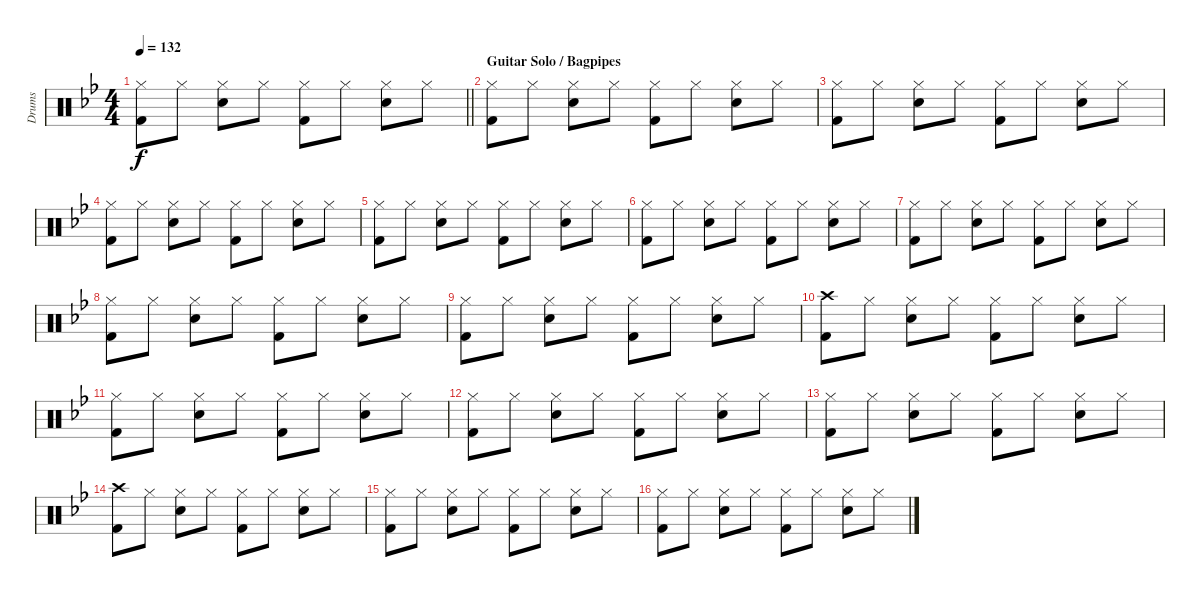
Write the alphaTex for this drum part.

\track ("Drums" "Drums") {instrument percussion}
\staff {score}
\articulation defaults
\ts (4 4)
\tempo 132
\clef neutral
\barLineRight lightlight
\ks bb
("Hi-Hat (closed)" "Kick (hit) 2").8{dy f} "Hi-Hat (closed)".8 ("Hi-Hat (closed)" "Snare (hit) 2").8 "Hi-Hat (closed)".8 ("Hi-Hat (closed)" "Kick (hit) 2").8 "Hi-Hat (closed)".8 ("Hi-Hat (closed)" "Snare (hit) 2").8 "Hi-Hat (closed)".8 |
\section ("" "Guitar Solo / Bagpipes")
("Hi-Hat (closed)" "Kick (hit) 2").8 "Hi-Hat (closed)".8 ("Hi-Hat (closed)" "Snare (hit) 2").8 "Hi-Hat (closed)".8 ("Hi-Hat (closed)" "Kick (hit) 2").8 "Hi-Hat (closed)".8 ("Hi-Hat (closed)" "Snare (hit) 2").8 "Hi-Hat (closed)".8 |
("Hi-Hat (closed)" "Kick (hit) 2").8 "Hi-Hat (closed)".8 ("Hi-Hat (closed)" "Snare (hit) 2").8 "Hi-Hat (closed)".8 ("Hi-Hat (closed)" "Kick (hit) 2").8 "Hi-Hat (closed)".8 ("Hi-Hat (closed)" "Snare (hit) 2").8 "Hi-Hat (closed)".8 |
("Hi-Hat (closed)" "Kick (hit) 2").8 "Hi-Hat (closed)".8 ("Hi-Hat (closed)" "Snare (hit) 2").8 "Hi-Hat (closed)".8 ("Hi-Hat (closed)" "Kick (hit) 2").8 "Hi-Hat (closed)".8 ("Hi-Hat (closed)" "Snare (hit) 2").8 "Hi-Hat (closed)".8 |
("Hi-Hat (closed)" "Kick (hit) 2").8 "Hi-Hat (closed)".8 ("Hi-Hat (closed)" "Snare (hit) 2").8 "Hi-Hat (closed)".8 ("Hi-Hat (closed)" "Kick (hit) 2").8 "Hi-Hat (closed)".8 ("Hi-Hat (closed)" "Snare (hit) 2").8 "Hi-Hat (closed)".8 |
("Hi-Hat (closed)" "Kick (hit) 2").8 "Hi-Hat (closed)".8 ("Hi-Hat (closed)" "Snare (hit) 2").8 "Hi-Hat (closed)".8 ("Hi-Hat (closed)" "Kick (hit) 2").8 "Hi-Hat (closed)".8 ("Hi-Hat (closed)" "Snare (hit) 2").8 "Hi-Hat (closed)".8 |
("Hi-Hat (closed)" "Kick (hit) 2").8 "Hi-Hat (closed)".8 ("Hi-Hat (closed)" "Snare (hit) 2").8 "Hi-Hat (closed)".8 ("Hi-Hat (closed)" "Kick (hit) 2").8 "Hi-Hat (closed)".8 ("Hi-Hat (closed)" "Snare (hit) 2").8 "Hi-Hat (closed)".8 |
("Hi-Hat (closed)" "Kick (hit) 2").8 "Hi-Hat (closed)".8 ("Hi-Hat (closed)" "Snare (hit) 2").8 "Hi-Hat (closed)".8 ("Hi-Hat (closed)" "Kick (hit) 2").8 "Hi-Hat (closed)".8 ("Hi-Hat (closed)" "Snare (hit) 2").8 "Hi-Hat (closed)".8 |
("Hi-Hat (closed)" "Kick (hit) 2").8 "Hi-Hat (closed)".8 ("Hi-Hat (closed)" "Snare (hit) 2").8 "Hi-Hat (closed)".8 ("Hi-Hat (closed)" "Kick (hit) 2").8 "Hi-Hat (closed)".8 ("Hi-Hat (closed)" "Snare (hit) 2").8 "Hi-Hat (closed)".8 |
("Crash high (hit)" "Kick (hit) 2").8 "Hi-Hat (closed)".8 ("Hi-Hat (closed)" "Snare (hit) 2").8 "Hi-Hat (closed)".8 ("Hi-Hat (closed)" "Kick (hit) 2").8 "Hi-Hat (closed)".8 ("Hi-Hat (closed)" "Snare (hit) 2").8 "Hi-Hat (closed)".8 |
("Hi-Hat (closed)" "Kick (hit) 2").8 "Hi-Hat (closed)".8 ("Hi-Hat (closed)" "Snare (hit) 2").8 "Hi-Hat (closed)".8 ("Hi-Hat (closed)" "Kick (hit) 2").8 "Hi-Hat (closed)".8 ("Hi-Hat (closed)" "Snare (hit) 2").8 "Hi-Hat (closed)".8 |
("Hi-Hat (closed)" "Kick (hit) 2").8 "Hi-Hat (closed)".8 ("Hi-Hat (closed)" "Snare (hit) 2").8 "Hi-Hat (closed)".8 ("Hi-Hat (closed)" "Kick (hit) 2").8 "Hi-Hat (closed)".8 ("Hi-Hat (closed)" "Snare (hit) 2").8 "Hi-Hat (closed)".8 |
("Hi-Hat (closed)" "Kick (hit) 2").8 "Hi-Hat (closed)".8 ("Hi-Hat (closed)" "Snare (hit) 2").8 "Hi-Hat (closed)".8 ("Hi-Hat (closed)" "Kick (hit) 2").8 "Hi-Hat (closed)".8 ("Hi-Hat (closed)" "Snare (hit) 2").8 "Hi-Hat (closed)".8 |
("Crash high (hit)" "Kick (hit) 2").8 "Hi-Hat (closed)".8 ("Hi-Hat (closed)" "Snare (hit) 2").8 "Hi-Hat (closed)".8 ("Hi-Hat (closed)" "Kick (hit) 2").8 "Hi-Hat (closed)".8 ("Hi-Hat (closed)" "Snare (hit) 2").8 "Hi-Hat (closed)".8 |
("Hi-Hat (closed)" "Kick (hit) 2").8 "Hi-Hat (closed)".8 ("Hi-Hat (closed)" "Snare (hit) 2").8 "Hi-Hat (closed)".8 ("Hi-Hat (closed)" "Kick (hit) 2").8 "Hi-Hat (closed)".8 ("Hi-Hat (closed)" "Snare (hit) 2").8 "Hi-Hat (closed)".8 |
("Hi-Hat (closed)" "Kick (hit) 2").8 "Hi-Hat (closed)".8 ("Hi-Hat (closed)" "Snare (hit) 2").8 "Hi-Hat (closed)".8 ("Hi-Hat (closed)" "Kick (hit) 2").8 "Hi-Hat (closed)".8 ("Hi-Hat (closed)" "Snare (hit) 2").8 "Hi-Hat (closed)".8
